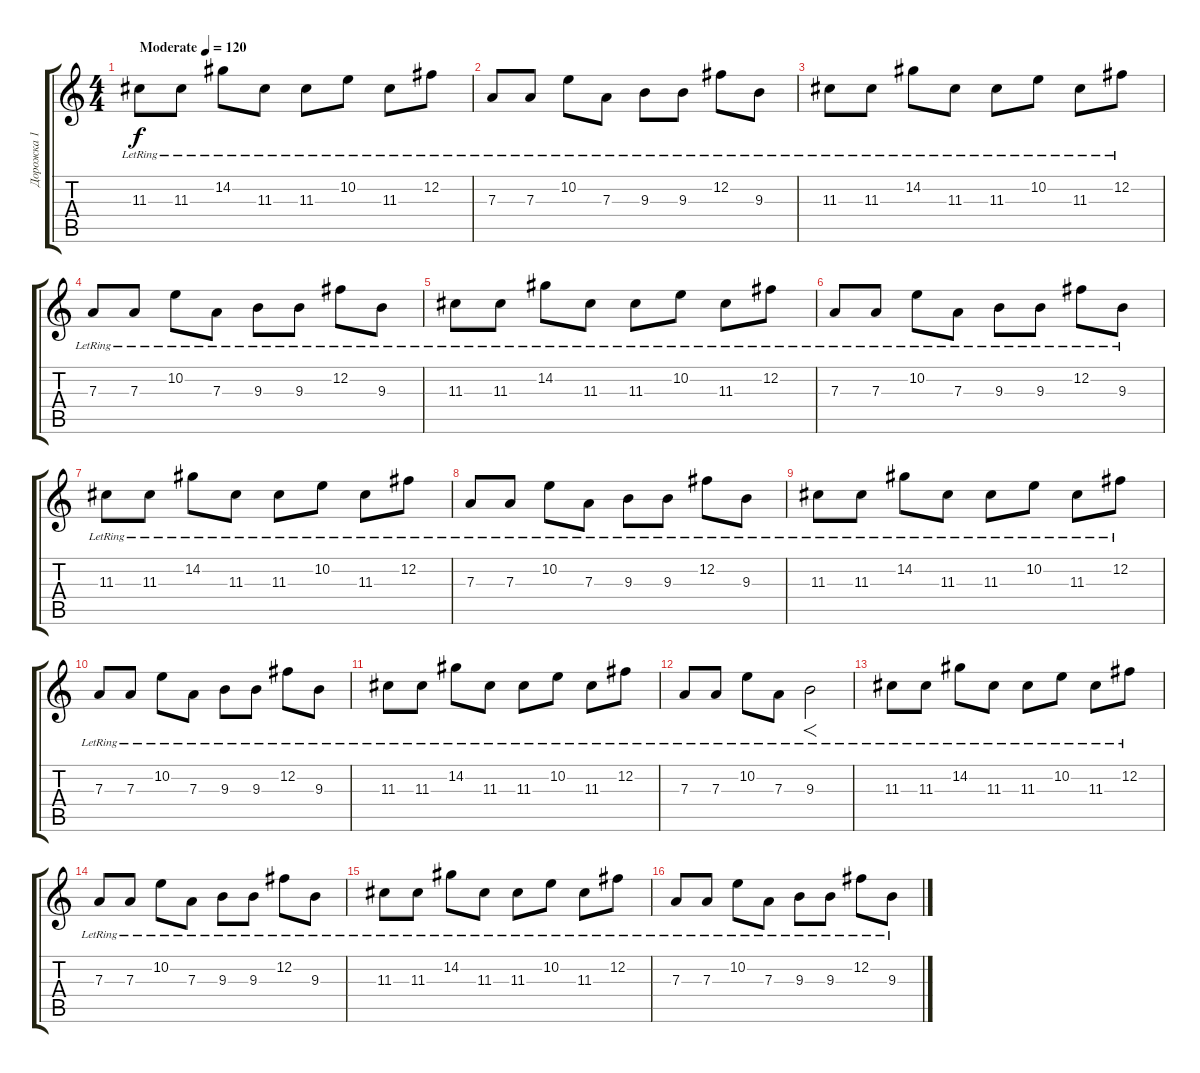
\track ("Дорожка 1" "Дорожка 1") {instrument electricguitarclean}
\staff {score tabs}
\tuning (B3 Gb3 D3 A2 E2 B1) {hide}
\ts (4 4)
\tempo (120 "Moderate")
\clef g2
\ks c
11.3{lr}.8{dy f instrument electricguitarclean} 11.3{lr}.8 14.2{lr}.8 11.3{lr}.8 11.3{lr}.8 10.2{lr}.8 11.3{lr}.8 12.2{lr}.8 |
7.3{lr}.8 7.3{lr}.8 10.2{lr}.8 7.3{lr}.8 9.3{lr}.8 9.3{lr}.8 12.2{lr}.8 9.3{lr}.8 |
11.3{lr}.8 11.3{lr}.8 14.2{lr}.8 11.3{lr}.8 11.3{lr}.8 10.2{lr}.8 11.3{lr}.8 12.2{lr}.8 |
7.3{lr}.8 7.3{lr}.8 10.2{lr}.8 7.3{lr}.8 9.3{lr}.8 9.3{lr}.8 12.2{lr}.8 9.3{lr}.8 |
11.3{lr}.8 11.3{lr}.8 14.2{lr}.8 11.3{lr}.8 11.3{lr}.8 10.2{lr}.8 11.3{lr}.8 12.2{lr}.8 |
7.3{lr}.8 7.3{lr}.8 10.2{lr}.8 7.3{lr}.8 9.3{lr}.8 9.3{lr}.8 12.2{lr}.8 9.3{lr}.8 |
11.3{lr}.8 11.3{lr}.8 14.2{lr}.8 11.3{lr}.8 11.3{lr}.8 10.2{lr}.8 11.3{lr}.8 12.2{lr}.8 |
7.3{lr}.8 7.3{lr}.8 10.2{lr}.8 7.3{lr}.8 9.3{lr}.8 9.3{lr}.8 12.2{lr}.8 9.3{lr}.8 |
11.3{lr}.8 11.3{lr}.8 14.2{lr}.8 11.3{lr}.8 11.3{lr}.8 10.2{lr}.8 11.3{lr}.8 12.2{lr}.8 |
7.3{lr}.8 7.3{lr}.8 10.2{lr}.8 7.3{lr}.8 9.3{lr}.8 9.3{lr}.8 12.2{lr}.8 9.3{lr}.8 |
11.3{lr}.8 11.3{lr}.8 14.2{lr}.8 11.3{lr}.8 11.3{lr}.8 10.2{lr}.8 11.3{lr}.8 12.2{lr}.8 |
7.3{lr}.8 7.3{lr}.8 10.2{lr}.8 7.3{lr}.8 9.3{lr}.2{f instrument distortionguitar} |
11.3{lr}.8 11.3{lr}.8 14.2{lr}.8 11.3{lr}.8 11.3{lr}.8 10.2{lr}.8 11.3{lr}.8 12.2{lr}.8 |
7.3{lr}.8 7.3{lr}.8 10.2{lr}.8 7.3{lr}.8 9.3{lr}.8 9.3{lr}.8 12.2{lr}.8 9.3{lr}.8 |
11.3{lr}.8 11.3{lr}.8 14.2{lr}.8 11.3{lr}.8 11.3{lr}.8 10.2{lr}.8 11.3{lr}.8 12.2{lr}.8 |
7.3{lr}.8 7.3{lr}.8 10.2{lr}.8 7.3{lr}.8 9.3{lr}.8 9.3{lr}.8 12.2{lr}.8 9.3{lr}.8
